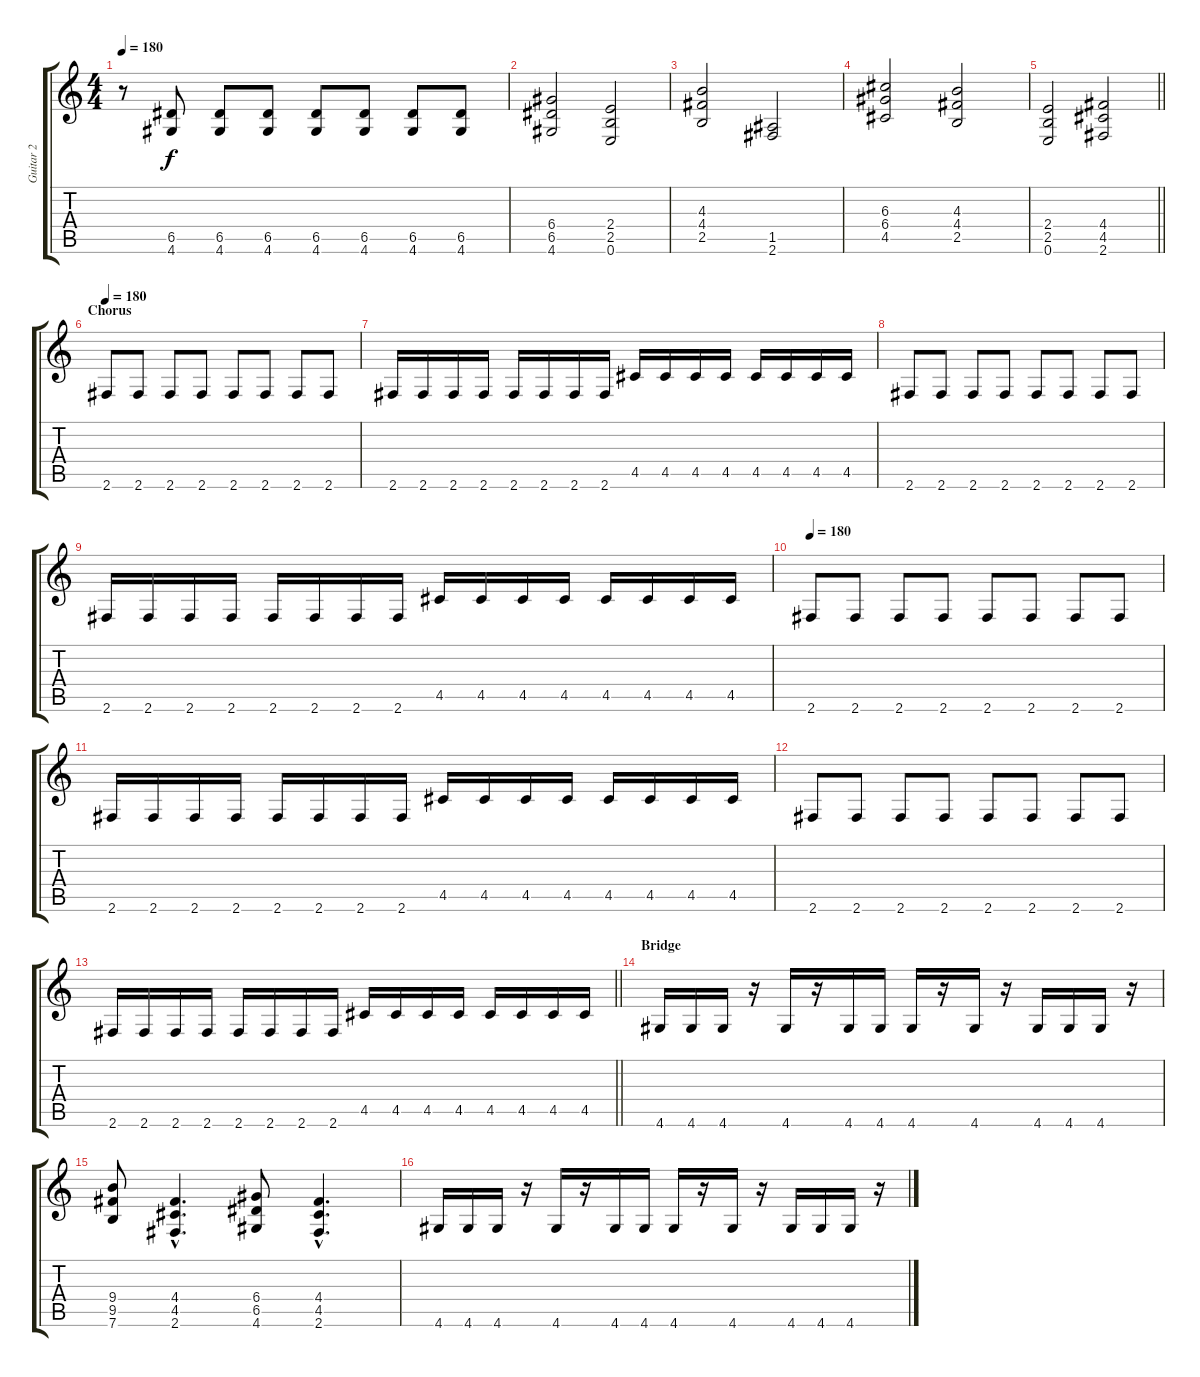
\track ("Guitar 2" "Guitar 2") {instrument distortionguitar}
\staff {score tabs}
\tuning (E4 B3 G3 D3 A2 E2) {hide}
\ts (4 4)
\tempo 180
\clef g2
\ks c
r.8{dy f} (6.5 4.6).8 (6.5 4.6).8 (6.5 4.6).8 (6.5 4.6).8 (6.5 4.6).8 (6.5 4.6).8 (6.5 4.6).8 |
(6.4 6.5 4.6).2 (2.4 2.5 0.6).2 |
(4.3 4.4 2.5).2 (1.5 2.6).2 |
(6.3 6.4 4.5).2 (4.3 4.4 2.5).2 |
\barLineRight lightlight
(2.4 2.5 0.6).2 (4.4 4.5 2.6).2 |
\section ("" "Chorus")
\tempo 180
2.6.8 2.6.8 2.6.8 2.6.8 2.6.8 2.6.8 2.6.8 2.6.8 |
2.6.16 2.6.16 2.6.16 2.6.16 2.6.16 2.6.16 2.6.16 2.6.16 4.5.16 4.5.16 4.5.16 4.5.16 4.5.16 4.5.16 4.5.16 4.5.16 |
2.6.8 2.6.8 2.6.8 2.6.8 2.6.8 2.6.8 2.6.8 2.6.8 |
2.6.16 2.6.16 2.6.16 2.6.16 2.6.16 2.6.16 2.6.16 2.6.16 4.5.16 4.5.16 4.5.16 4.5.16 4.5.16 4.5.16 4.5.16 4.5.16 |
\tempo 180
2.6.8 2.6.8 2.6.8 2.6.8 2.6.8 2.6.8 2.6.8 2.6.8 |
2.6.16 2.6.16 2.6.16 2.6.16 2.6.16 2.6.16 2.6.16 2.6.16 4.5.16 4.5.16 4.5.16 4.5.16 4.5.16 4.5.16 4.5.16 4.5.16 |
2.6.8 2.6.8 2.6.8 2.6.8 2.6.8 2.6.8 2.6.8 2.6.8 |
\barLineRight lightlight
2.6.16 2.6.16 2.6.16 2.6.16 2.6.16 2.6.16 2.6.16 2.6.16 4.5.16 4.5.16 4.5.16 4.5.16 4.5.16 4.5.16 4.5.16 4.5.16 |
\section ("" "Bridge")
4.6.16 4.6.16 4.6.16 r.16 4.6.16 r.16 4.6.16 4.6.16 4.6.16 r.16 4.6.16 r.16 4.6.16 4.6.16 4.6.16 r.16 |
(9.4 9.5 7.6).8 (4.4{hac} 4.5{hac} 2.6{hac}).4{d} (6.4 6.5 4.6).8 (4.4{hac} 4.5{hac} 2.6{hac}).4{d} |
4.6.16 4.6.16 4.6.16 r.16 4.6.16 r.16 4.6.16 4.6.16 4.6.16 r.16 4.6.16 r.16 4.6.16 4.6.16 4.6.16 r.16
